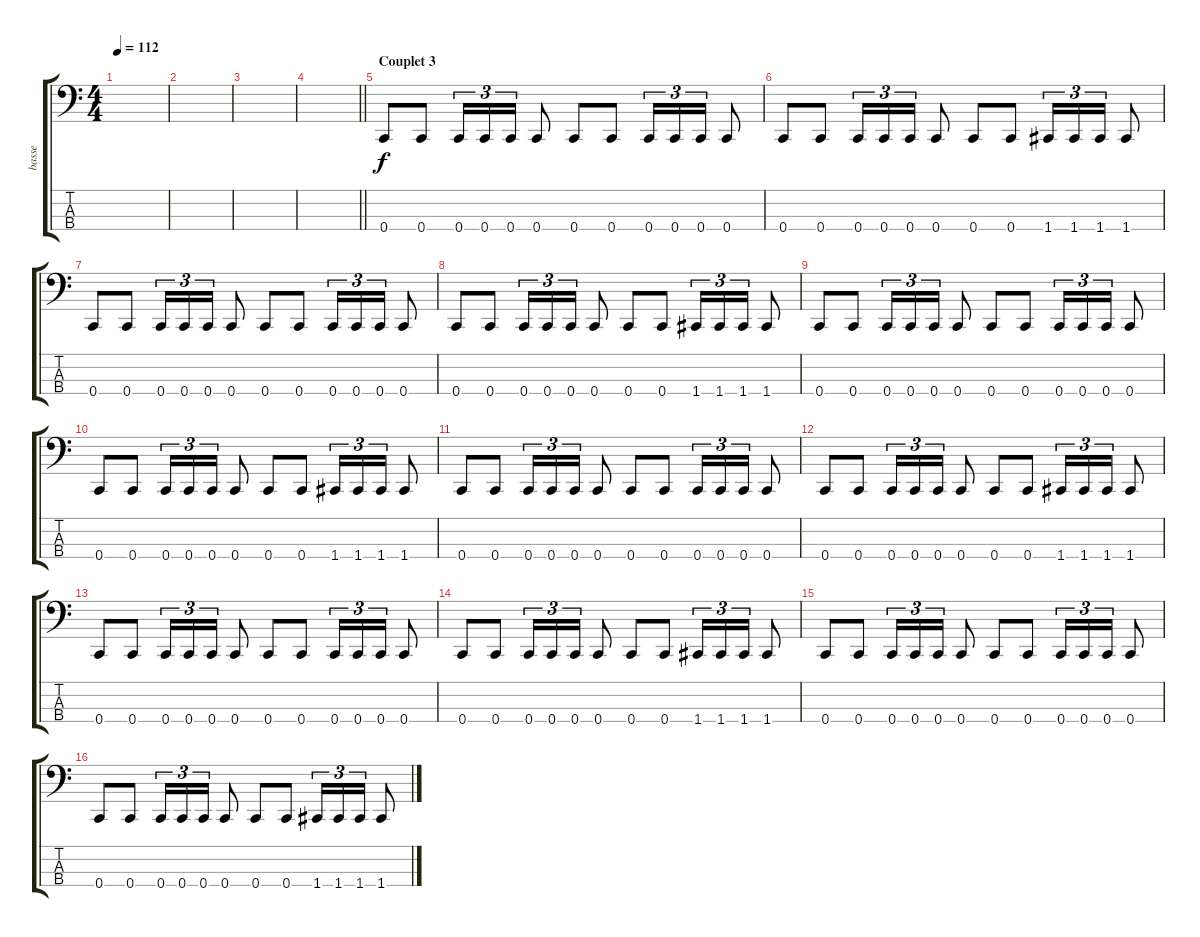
\track ("basse" "basse") {instrument electricbassfinger}
\staff {score tabs}
\tuning (F2 C2 G1 C1) {hide}
\ts (4 4)
\tempo 112
\clef f4
\ks c
|
|
|
\barLineRight lightlight
|
\section ("" "Couplet 3")
0.4.8 0.4.8 0.4.16{tu (3 2)} 0.4.16{tu (3 2)} 0.4.16{tu (3 2)} 0.4.8 0.4.8 0.4.8 0.4.16{tu (3 2)} 0.4.16{tu (3 2)} 0.4.16{tu (3 2)} 0.4.8 |
0.4.8 0.4.8 0.4.16{tu (3 2)} 0.4.16{tu (3 2)} 0.4.16{tu (3 2)} 0.4.8 0.4.8 0.4.8 1.4.16{tu (3 2)} 1.4.16{tu (3 2)} 1.4.16{tu (3 2)} 1.4.8 |
0.4.8 0.4.8 0.4.16{tu (3 2)} 0.4.16{tu (3 2)} 0.4.16{tu (3 2)} 0.4.8 0.4.8 0.4.8 0.4.16{tu (3 2)} 0.4.16{tu (3 2)} 0.4.16{tu (3 2)} 0.4.8 |
0.4.8 0.4.8 0.4.16{tu (3 2)} 0.4.16{tu (3 2)} 0.4.16{tu (3 2)} 0.4.8 0.4.8 0.4.8 1.4.16{tu (3 2)} 1.4.16{tu (3 2)} 1.4.16{tu (3 2)} 1.4.8 |
0.4.8 0.4.8 0.4.16{tu (3 2)} 0.4.16{tu (3 2)} 0.4.16{tu (3 2)} 0.4.8 0.4.8 0.4.8 0.4.16{tu (3 2)} 0.4.16{tu (3 2)} 0.4.16{tu (3 2)} 0.4.8 |
0.4.8 0.4.8 0.4.16{tu (3 2)} 0.4.16{tu (3 2)} 0.4.16{tu (3 2)} 0.4.8 0.4.8 0.4.8 1.4.16{tu (3 2)} 1.4.16{tu (3 2)} 1.4.16{tu (3 2)} 1.4.8 |
0.4.8 0.4.8 0.4.16{tu (3 2)} 0.4.16{tu (3 2)} 0.4.16{tu (3 2)} 0.4.8 0.4.8 0.4.8 0.4.16{tu (3 2)} 0.4.16{tu (3 2)} 0.4.16{tu (3 2)} 0.4.8 |
0.4.8 0.4.8 0.4.16{tu (3 2)} 0.4.16{tu (3 2)} 0.4.16{tu (3 2)} 0.4.8 0.4.8 0.4.8 1.4.16{tu (3 2)} 1.4.16{tu (3 2)} 1.4.16{tu (3 2)} 1.4.8 |
0.4.8 0.4.8 0.4.16{tu (3 2)} 0.4.16{tu (3 2)} 0.4.16{tu (3 2)} 0.4.8 0.4.8 0.4.8 0.4.16{tu (3 2)} 0.4.16{tu (3 2)} 0.4.16{tu (3 2)} 0.4.8 |
0.4.8 0.4.8 0.4.16{tu (3 2)} 0.4.16{tu (3 2)} 0.4.16{tu (3 2)} 0.4.8 0.4.8 0.4.8 1.4.16{tu (3 2)} 1.4.16{tu (3 2)} 1.4.16{tu (3 2)} 1.4.8 |
0.4.8 0.4.8 0.4.16{tu (3 2)} 0.4.16{tu (3 2)} 0.4.16{tu (3 2)} 0.4.8 0.4.8 0.4.8 0.4.16{tu (3 2)} 0.4.16{tu (3 2)} 0.4.16{tu (3 2)} 0.4.8 |
0.4.8 0.4.8 0.4.16{tu (3 2)} 0.4.16{tu (3 2)} 0.4.16{tu (3 2)} 0.4.8 0.4.8 0.4.8 1.4.16{tu (3 2)} 1.4.16{tu (3 2)} 1.4.16{tu (3 2)} 1.4.8
